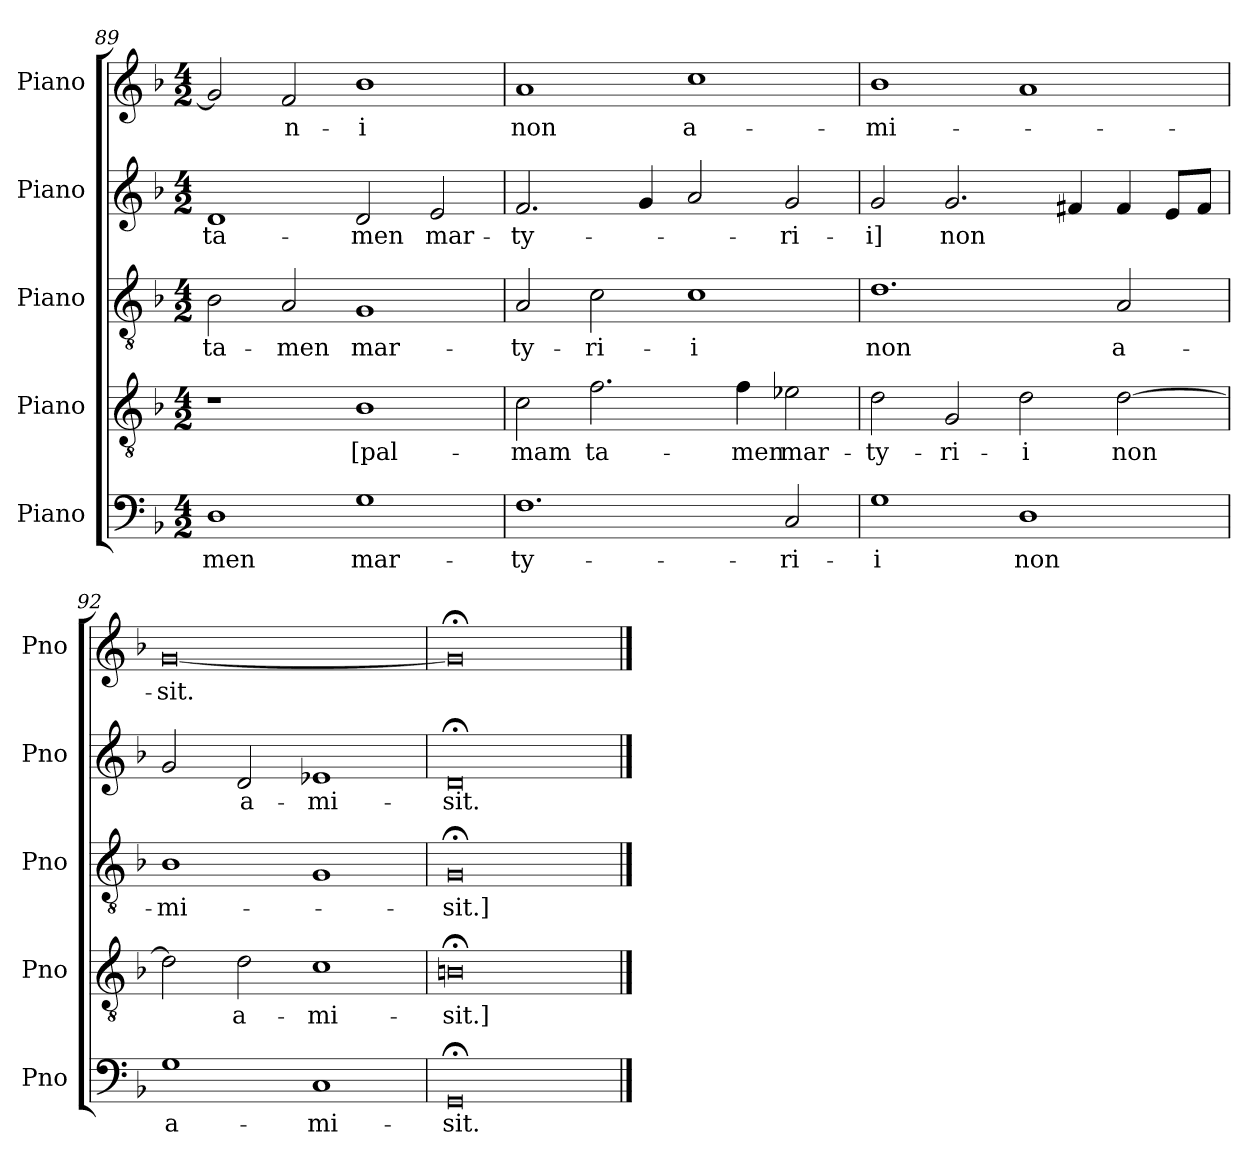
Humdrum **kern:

**kern	**text	**kern	**text	**kern	**text	**kern	**text	**kern	**text
*part5	*part5	*part4	*part4	*part3	*part3	*part2	*part2	*part1	*part1
*staff5	*staff5	*staff4	*staff4	*staff3	*staff3	*staff2	*staff2	*staff1	*staff1
*I"Piano	*	*I"Piano	*	*I"Piano	*	*I"Piano	*	*I"Piano	*
*I'Pno	*	*I'Pno	*	*I'Pno	*	*I'Pno	*	*I'Pno	*
!!LO:LB:g=z
*clefF4	*	*clefGv2	*	*clefGv2	*	*clefG2	*	*clefG2	*
*k[b-]	*	*k[b-]	*	*k[b-]	*	*k[b-]	*	*k[b-]	*
*M4/2	*	*M4/2	*	*M4/2	*	*M4/2	*	*M4/2	*
=89	=89	=89	=89	=89	=89	=89	=89	=89	=89
!	!LO:LY:b	!	!	!	!LO:LY:b	!	!LO:LY:b	!	!
1D	-men	1r	.	2B-\	ta-	1d	ta-	2g/]	.
!	!	!	!	!	!LO:LY:b	!	!	!	!LO:LY:b
.	.	.	.	2A/	-men	.	.	2f/	-n-
!	!LO:LY:b	!	!LO:LY:b	!	!LO:LY:b	!	!LO:LY:b	!	!LO:LY:b
1G	mar-	1B-	[pal­-	1G	mar-	2d/	-men	1b-	-i
!	!	!	!	!	!	!	!LO:LY:b	!	!
.	.	.	.	.	.	2e/	mar-	.	.
=90	=90	=90	=90	=90	=90	=90	=90	=90	=90
!	!LO:LY:b	!	!LO:LY:b	!	!LO:LY:b	!	!LO:LY:b	!	!LO:LY:b
1.F	-ty­-	2c\	-mam	2A/	-ty-	2.f/	-ty­-	1a	non
!	!	!	!LO:LY:b	!	!LO:LY:b	!	!	!	!
.	.	2.f\	ta-	2c\	-ri­-	.	.	.	.
.	.	.	.	.	.	4g/	.	.	.
!	!	!	!	!	!LO:LY:b	!	!	!	!LO:LY:b
.	.	.	.	1c	-i	2a/	.	1cc	a­-
!	!	!	!LO:LY:b	!	!	!	!	!	!
.	.	4f\	-men	.	.	.	.	.	.
!	!LO:LY:b	!	!LO:LY:b	!	!	!	!LO:LY:b	!	!
2C/	-ri-	2e-X\	mar­-	.	.	2g/	-ri-	.	.
=91	=91	=91	=91	=91	=91	=91	=91	=91	=91
!	!LO:LY:b	!	!LO:LY:b	!	!LO:LY:b	!	!LO:LY:b	!	!LO:LY:b
1G	-i	2d\	-ty­-	1.d	non	2g/	-i]	1b-	-mi-
!	!	!	!LO:LY:b	!	!	!	!LO:LY:b	!	!
.	.	2G/	-ri-	.	.	2.g/	non	.	.
!	!LO:LY:b	!	!LO:LY:b	!	!	!	!	!	!
1D	non	2d\	-i	.	.	.	.	1a	.
.	.	.	.	.	.	4f#X/	.	.	.
!	!	!	!LO:LY:b	!	!LO:LY:b	!	!	!	!
.	.	[2d\	non	2A/	a­-	4f#/	.	.	.
.	.	.	.	.	.	8e/L	.	.	.
.	.	.	.	.	.	8f#/J	.	.	.
=92	=92	=92	=92	=92	=92	=92	=92	=92	=92
!	!LO:LY:b	!	!	!	!LO:LY:b	!	!	!	!LO:LY:b
1G	a-	2d\]	.	1B-	-mi­-	2g/	.	[0g	-sit.
!	!	!	!LO:LY:b	!	!	!	!LO:LY:b	!	!
.	.	2d\	a­-	.	.	2d/	a-	.	.
!	!LO:LY:b	!	!LO:LY:b	!	!	!	!LO:LY:b	!	!
1C	-mi-	1c	-mi­-	1G	.	1e-X	-mi-	.	.
=93	=93	=93	=93	=93	=93	=93	=93	=93	=93
!	!LO:LY:b	!	!LO:LY:b	!	!LO:LY:b	!	!LO:LY:b	!	!
0GG;<	-sit.	0Bn;<	-sit.]	0G;<	-sit.]	0d;<	-sit.	0g;<]	.
==	==	==	==	==	==	==	==	==	==
*-	*-	*-	*-	*-	*-	*-	*-	*-	*-
